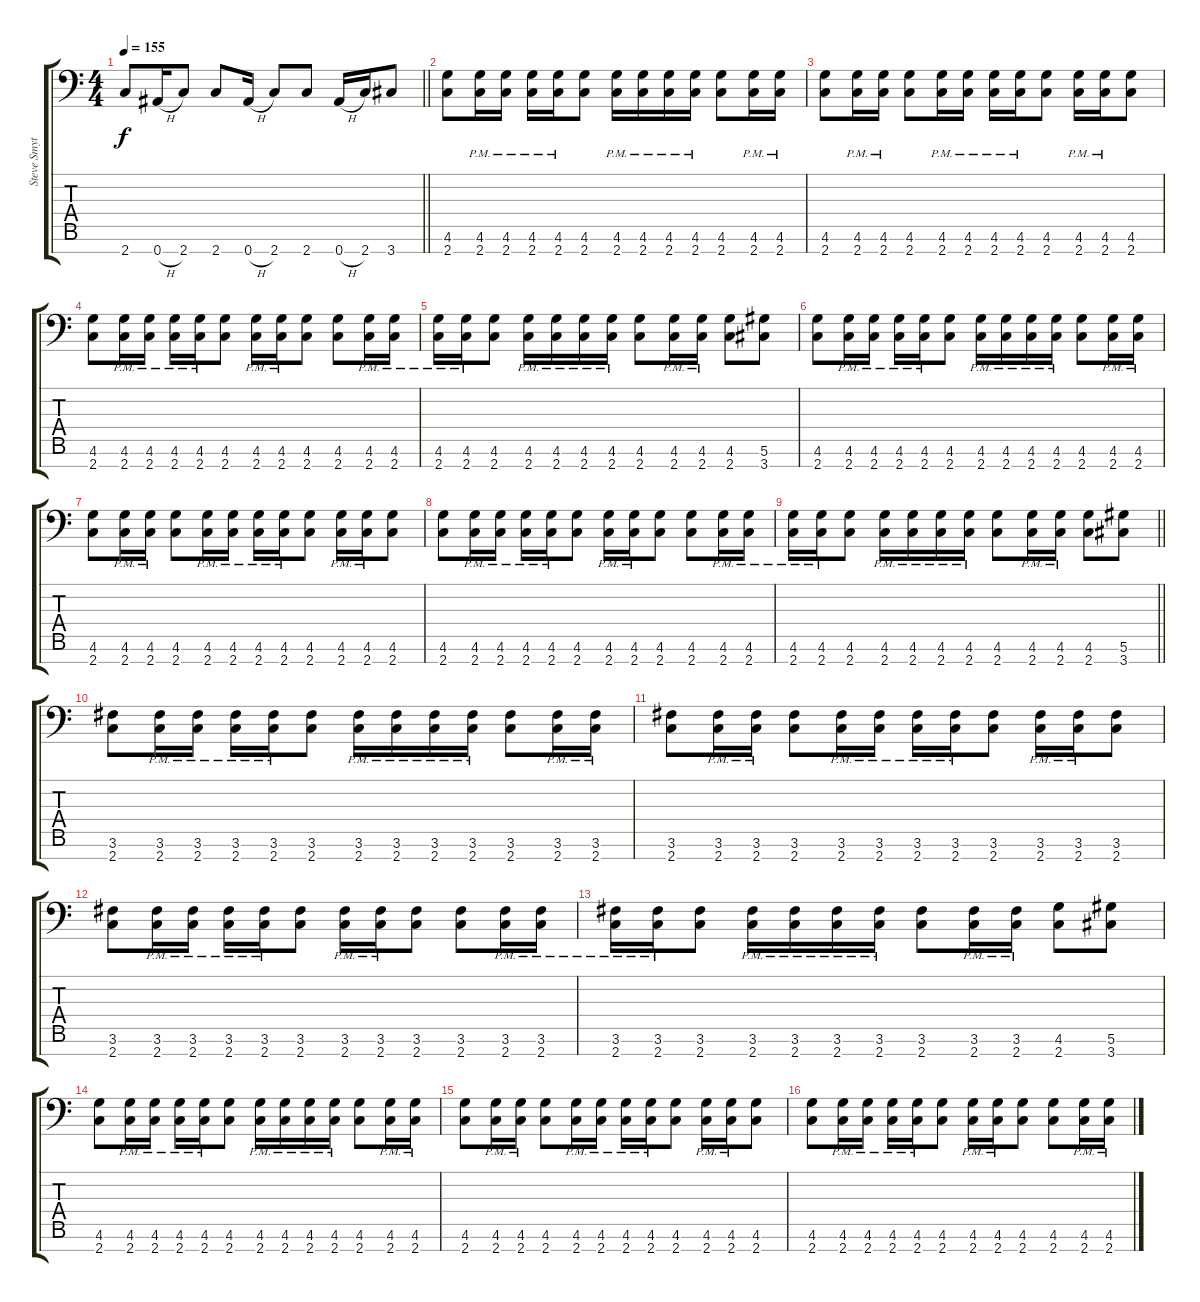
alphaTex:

\track ("Steve Smyth" "Steve Smyt") {instrument distortionguitar}
\staff {score tabs}
\tuning (Eb4 Bb3 Gb3 Db3 Ab2 Eb2 Bb1) {hide}
\ts (4 4)
\tempo 155
\clef f4
\barLineRight lightlight
\ks c
2.7.8{dy f} 0.7{h}.16 2.7.8 2.7.8 0.7{h}.16 2.7.8 2.7.8 0.7{h}.16 2.7.16 3.7.8 |
(4.6 2.7).8 (4.6{pm} 2.7{pm}).16 (4.6{pm} 2.7{pm}).16 (4.6{pm} 2.7{pm}).16 (4.6{pm} 2.7{pm}).16 (4.6 2.7).8 (4.6{pm} 2.7{pm}).16 (4.6{pm} 2.7{pm}).16 (4.6{pm} 2.7{pm}).16 (4.6{pm} 2.7{pm}).16 (4.6 2.7).8 (4.6{pm} 2.7{pm}).16 (4.6{pm} 2.7{pm}).16 |
(4.6 2.7).8 (4.6{pm} 2.7{pm}).16 (4.6{pm} 2.7{pm}).16 (4.6 2.7).8 (4.6{pm} 2.7{pm}).16 (4.6{pm} 2.7{pm}).16 (4.6{pm} 2.7{pm}).16 (4.6{pm} 2.7{pm}).16 (4.6 2.7).8 (4.6{pm} 2.7{pm}).16 (4.6{pm} 2.7{pm}).16 (4.6 2.7).8 |
(4.6 2.7).8 (4.6{pm} 2.7{pm}).16 (4.6{pm} 2.7{pm}).16 (4.6{pm} 2.7{pm}).16 (4.6{pm} 2.7{pm}).16 (4.6 2.7).8 (4.6{pm} 2.7{pm}).16 (4.6{pm} 2.7{pm}).16 (4.6 2.7).8 (4.6 2.7).8 (4.6{pm} 2.7{pm}).16 (4.6{pm} 2.7{pm}).16 |
(4.6{pm} 2.7{pm}).16 (4.6{pm} 2.7{pm}).16 (4.6 2.7).8 (4.6{pm} 2.7{pm}).16 (4.6{pm} 2.7{pm}).16 (4.6{pm} 2.7{pm}).16 (4.6{pm} 2.7{pm}).16 (4.6 2.7).8 (4.6{pm} 2.7{pm}).16 (4.6{pm} 2.7{pm}).16 (4.6 2.7).8 (5.6 3.7).8 |
(4.6 2.7).8 (4.6{pm} 2.7{pm}).16 (4.6{pm} 2.7{pm}).16 (4.6{pm} 2.7{pm}).16 (4.6{pm} 2.7{pm}).16 (4.6 2.7).8 (4.6{pm} 2.7{pm}).16 (4.6{pm} 2.7{pm}).16 (4.6{pm} 2.7{pm}).16 (4.6{pm} 2.7{pm}).16 (4.6 2.7).8 (4.6{pm} 2.7{pm}).16 (4.6{pm} 2.7{pm}).16 |
(4.6 2.7).8 (4.6{pm} 2.7{pm}).16 (4.6{pm} 2.7{pm}).16 (4.6 2.7).8 (4.6{pm} 2.7{pm}).16 (4.6{pm} 2.7{pm}).16 (4.6{pm} 2.7{pm}).16 (4.6{pm} 2.7{pm}).16 (4.6 2.7).8 (4.6{pm} 2.7{pm}).16 (4.6{pm} 2.7{pm}).16 (4.6 2.7).8 |
(4.6 2.7).8 (4.6{pm} 2.7{pm}).16 (4.6{pm} 2.7{pm}).16 (4.6{pm} 2.7{pm}).16 (4.6{pm} 2.7{pm}).16 (4.6 2.7).8 (4.6{pm} 2.7{pm}).16 (4.6{pm} 2.7{pm}).16 (4.6 2.7).8 (4.6 2.7).8 (4.6{pm} 2.7{pm}).16 (4.6{pm} 2.7{pm}).16 |
\barLineRight lightlight
(4.6{pm} 2.7{pm}).16 (4.6{pm} 2.7{pm}).16 (4.6 2.7).8 (4.6{pm} 2.7{pm}).16 (4.6{pm} 2.7{pm}).16 (4.6{pm} 2.7{pm}).16 (4.6{pm} 2.7{pm}).16 (4.6 2.7).8 (4.6{pm} 2.7{pm}).16 (4.6{pm} 2.7{pm}).16 (4.6 2.7).8 (5.6 3.7).8 |
(3.6 2.7).8 (3.6{pm} 2.7{pm}).16 (3.6{pm} 2.7{pm}).16 (3.6{pm} 2.7{pm}).16 (3.6{pm} 2.7{pm}).16 (3.6 2.7).8 (3.6{pm} 2.7{pm}).16 (3.6{pm} 2.7{pm}).16 (3.6{pm} 2.7{pm}).16 (3.6{pm} 2.7{pm}).16 (3.6 2.7).8 (3.6{pm} 2.7{pm}).16 (3.6{pm} 2.7{pm}).16 |
(3.6 2.7).8 (3.6{pm} 2.7{pm}).16 (3.6{pm} 2.7{pm}).16 (3.6 2.7).8 (3.6{pm} 2.7{pm}).16 (3.6{pm} 2.7{pm}).16 (3.6{pm} 2.7{pm}).16 (3.6{pm} 2.7{pm}).16 (3.6 2.7).8 (3.6{pm} 2.7{pm}).16 (3.6{pm} 2.7{pm}).16 (3.6 2.7).8 |
(3.6 2.7).8 (3.6{pm} 2.7{pm}).16 (3.6{pm} 2.7{pm}).16 (3.6{pm} 2.7{pm}).16 (3.6{pm} 2.7{pm}).16 (3.6 2.7).8 (3.6{pm} 2.7{pm}).16 (3.6{pm} 2.7{pm}).16 (3.6 2.7).8 (3.6 2.7).8 (3.6{pm} 2.7{pm}).16 (3.6{pm} 2.7{pm}).16 |
(3.6{pm} 2.7{pm}).16 (3.6{pm} 2.7{pm}).16 (3.6 2.7).8 (3.6{pm} 2.7{pm}).16 (3.6{pm} 2.7{pm}).16 (3.6{pm} 2.7{pm}).16 (3.6{pm} 2.7{pm}).16 (3.6 2.7).8 (3.6{pm} 2.7{pm}).16 (3.6{pm} 2.7{pm}).16 (4.6 2.7).8 (5.6 3.7).8 |
(4.6 2.7).8 (4.6{pm} 2.7{pm}).16 (4.6{pm} 2.7{pm}).16 (4.6{pm} 2.7{pm}).16 (4.6{pm} 2.7{pm}).16 (4.6 2.7).8 (4.6{pm} 2.7{pm}).16 (4.6{pm} 2.7{pm}).16 (4.6{pm} 2.7{pm}).16 (4.6{pm} 2.7{pm}).16 (4.6 2.7).8 (4.6{pm} 2.7{pm}).16 (4.6{pm} 2.7{pm}).16 |
(4.6 2.7).8 (4.6{pm} 2.7{pm}).16 (4.6{pm} 2.7{pm}).16 (4.6 2.7).8 (4.6{pm} 2.7{pm}).16 (4.6{pm} 2.7{pm}).16 (4.6{pm} 2.7{pm}).16 (4.6{pm} 2.7{pm}).16 (4.6 2.7).8 (4.6{pm} 2.7{pm}).16 (4.6{pm} 2.7{pm}).16 (4.6 2.7).8 |
(4.6 2.7).8 (4.6{pm} 2.7{pm}).16 (4.6{pm} 2.7{pm}).16 (4.6{pm} 2.7{pm}).16 (4.6{pm} 2.7{pm}).16 (4.6 2.7).8 (4.6{pm} 2.7{pm}).16 (4.6{pm} 2.7{pm}).16 (4.6 2.7).8 (4.6 2.7).8 (4.6{pm} 2.7{pm}).16 (4.6{pm} 2.7{pm}).16
